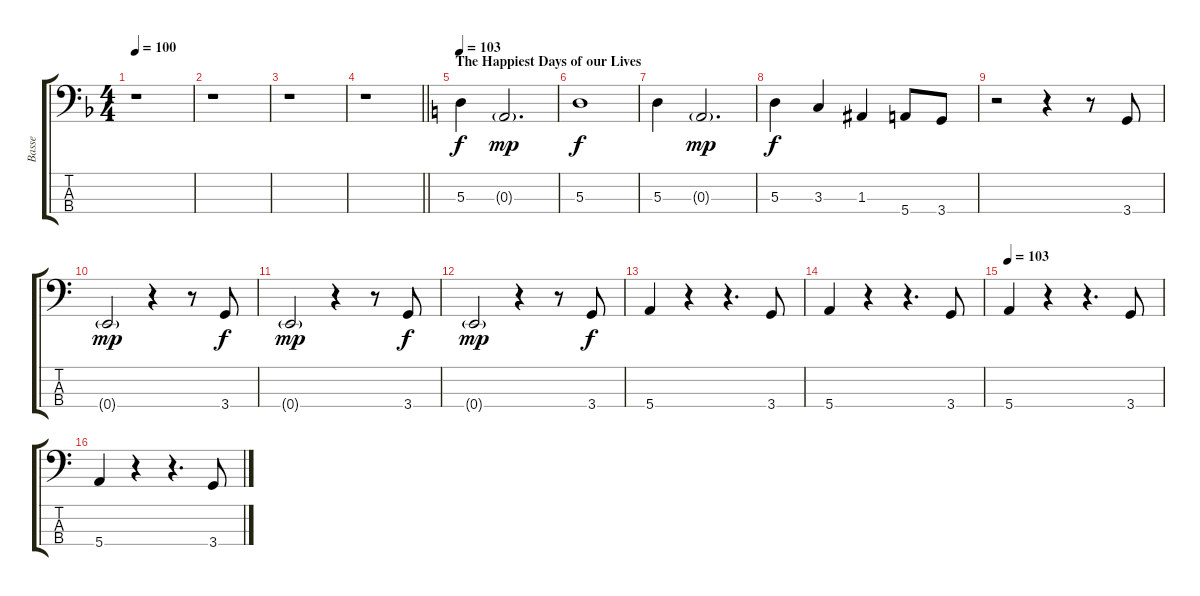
\track ("Basse" "Basse") {instrument electricbassfinger}
\staff {score tabs}
\tuning (G2 D2 A1 E1) {hide}
\ts (4 4)
\tempo 100
\clef f4
\ks dminor
r.1{dy f} |
r.1 |
r.1 |
\barLineRight lightlight
r.1 |
\section ("" "The Happiest Days of our Lives")
\tempo 103
\ks c
5.3.4{volume 12} 0.3{g}.2{d dy mp} |
5.3.1{dy f} |
5.3.4 0.3{g}.2{d dy mp} |
5.3.4{dy f} 3.3.4 1.3.4 5.4.8 3.4.8 |
r.2 r.4 r.8 3.4.8 |
0.4{g}.2{dy mp} r.4 r.8 3.4.8{dy f} |
0.4{g}.2{dy mp} r.4 r.8 3.4.8{dy f} |
0.4{g}.2{dy mp} r.4 r.8 3.4.8{dy f} |
5.4.4 r.4 r.4{d} 3.4.8 |
5.4.4 r.4 r.4{d} 3.4.8 |
\tempo 103
5.4.4{instrument electricbassfinger} r.4 r.4{d} 3.4.8 |
5.4.4 r.4 r.4{d} 3.4.8
